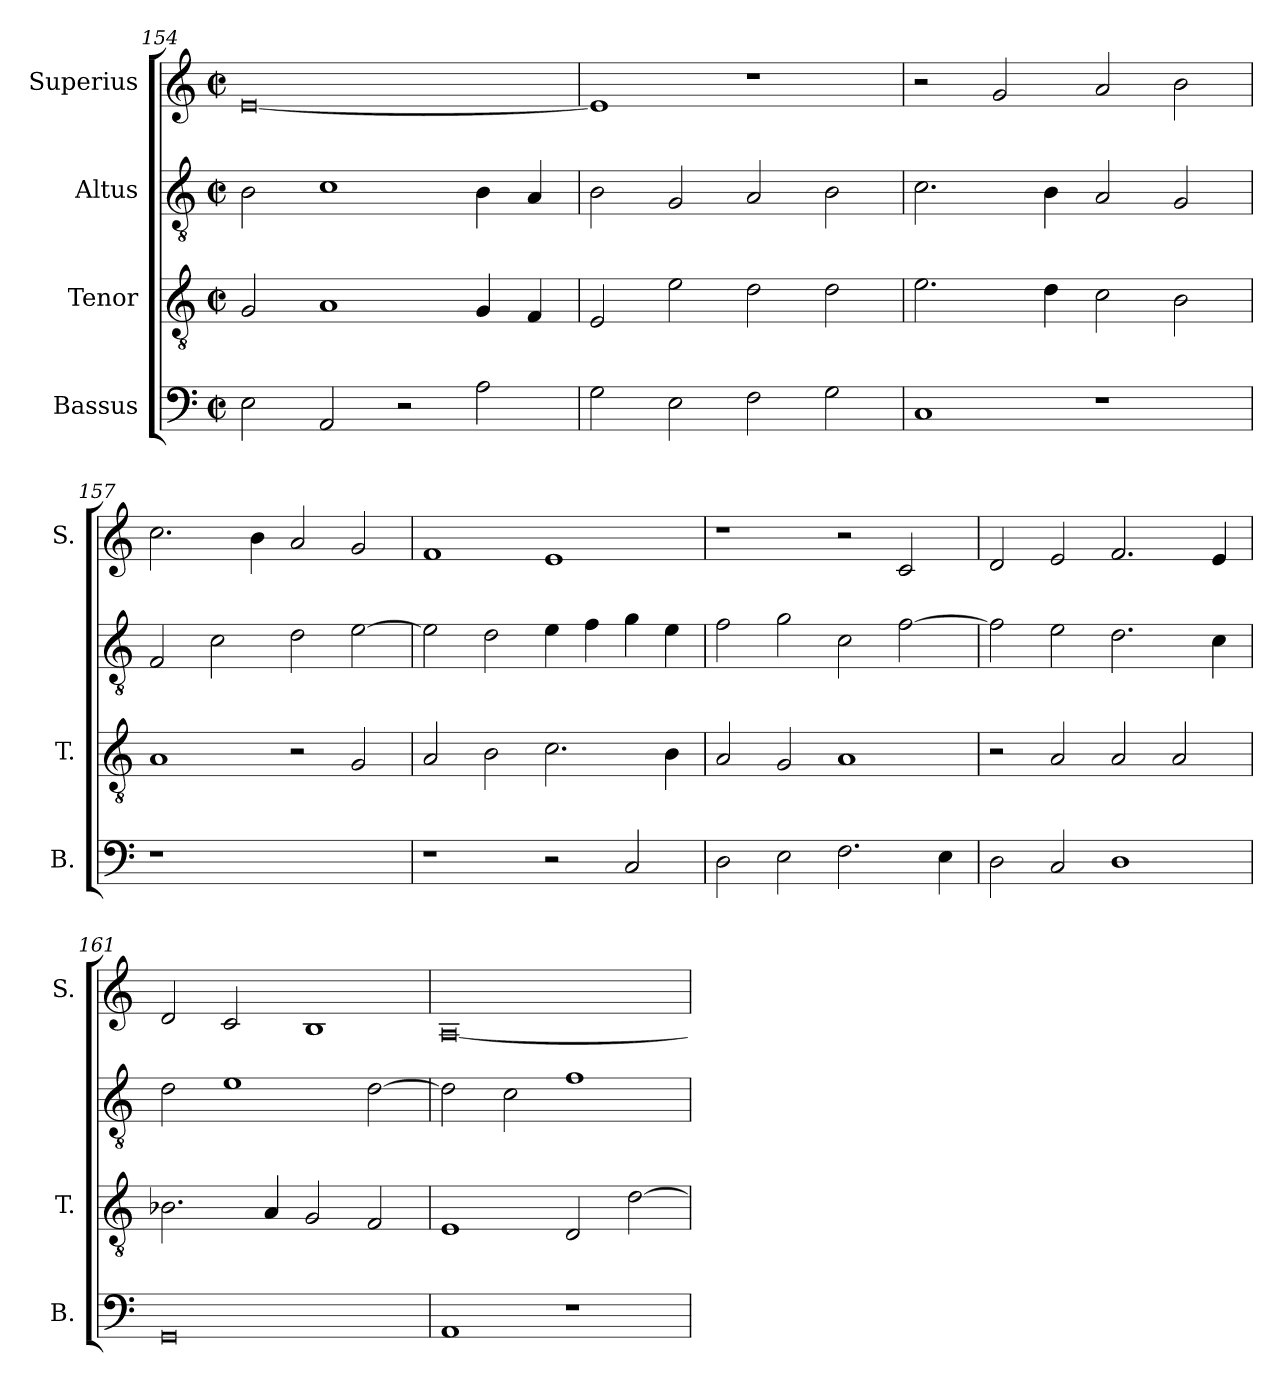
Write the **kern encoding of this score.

**kern	**kern	**kern	**kern
*part4	*part3	*part2	*part1
*staff4	*staff3	*staff2	*staff1
*I"Bassus	*I"Tenor	*I"Altus	*I"Superius
*I'B.	*I'T.	*	*I'S.
*clefF4	*clefGv2	*clefGv2	*clefG2
*	*ITrd7c12	*ITrd7c12	*
*k[]	*k[]	*k[]	*k[]
*C:	*C:	*C:	*C:
*M2/2	*M2/2	*M2/2	*M2/2
*met(c|)	*met(c|)	*met(c|)	*met(c|)
=154	=154	=154	=154
2Ei\	2GGi/	2BBi\	[<0ei
2AAi/	1AAi	1Ci	.
2r	.	.	.
2Ai\	4GGi/	4BBi\	.
.	4FFi/	4AAi/	.
!!LO:PB:g=z
=155	=155	=155	=155
2Gi\	2EEi/	2BBi\	1ei]
2Ei\	2Ei\	2GGi/	.
2Fi\	2Di\	2AAi/	1r
2Gi\	2Di\	2BBi\	.
=156	=156	=156	=156
1Ci	2.Ei\	2.Ci\	2r
.	.	.	2gi/
.	4Di\	4BBi\	.
1r	2Ci\	2AAi/	2ai/
.	2BBi\	2GGi/	2bi\
=157	=157	=157	=157
!LO:N:vis=1	!	!	!
1r	1AAi	2FFi/	2.cci\
.	.	2Ci\	.
.	.	.	4bi\
1ryy	2r	2Di\	2ai/
.	2GGi/	[>2Ei\	2gi/
=158	=158	=158	=158
1r	2AAi/	2Ei\]	1fi
.	2BBi\	2Di\	.
2r	2.Ci\	4Ei\	1ei
.	.	4Fi\	.
2Ci/	.	4Gi\	.
.	4BBi\	4Ei\	.
=159	=159	=159	=159
2Di\	2AAi/	2Fi\	1r
2Ei\	2GGi/	2Gi\	.
2.Fi\	1AAi	2Ci\	2r
.	.	[>2Fi\	2ci/
4Ei\	.	.	.
!!LO:LB:g=z
=160	=160	=160	=160
2Di\	2r	2Fi\]	2di/
2Ci/	2AAi/	2Ei\	2ei/
1Di	2AAi/	2.Di\	2.fi/
.	2AAi/	.	.
.	.	4Ci\	4ei/
=161	=161	=161	=161
0GGi	2.BB-Xi\	2Di\	2di/
.	.	1Ei	2ci/
.	4AAi/	.	.
.	2GGi/	.	1Bi
.	2FFi/	[>2Di\	.
=162	=162	=162	=162
1AAi	1EEi	2Di\]	[<0Ai
.	.	2Ci\	.
1r	2DDi/	1Fi	.
.	[>2Di\	.	.
=	=	=	=
*-	*-	*-	*-
